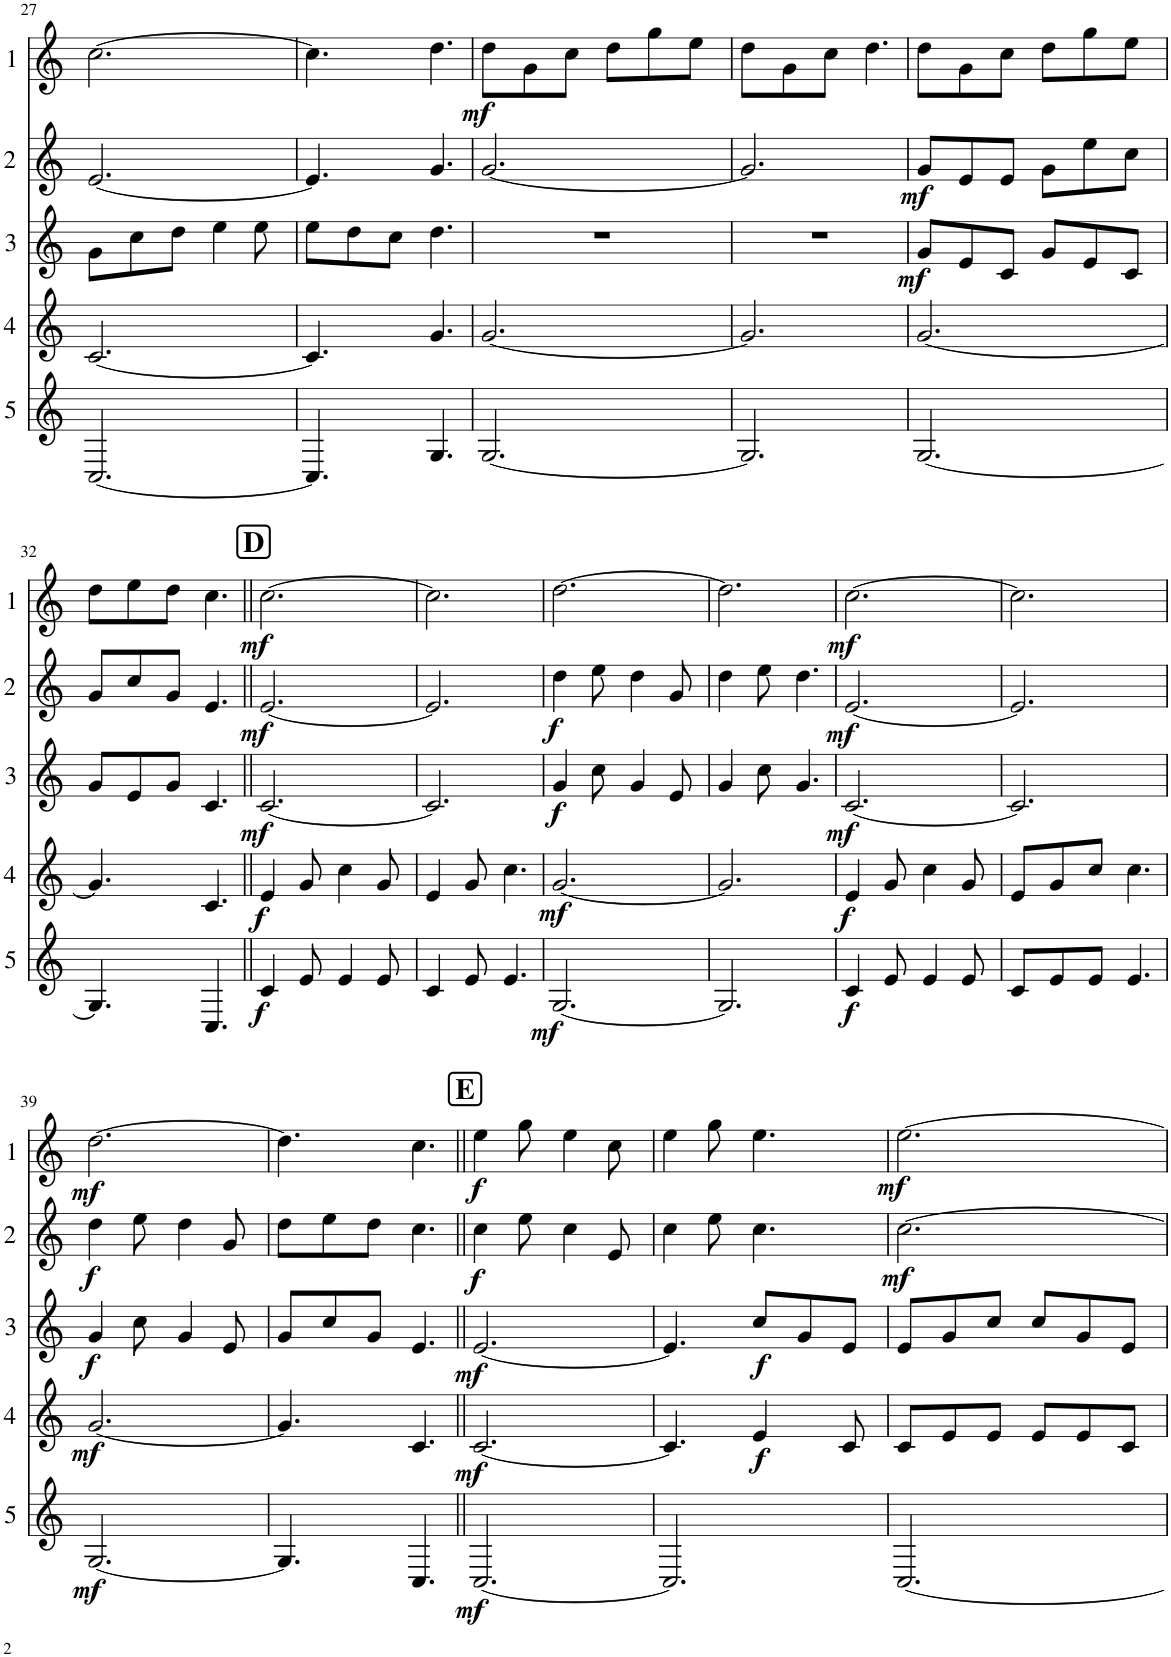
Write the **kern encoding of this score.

**kern	**dynam	**kern	**dynam	**kern	**dynam	**kern	**dynam	**kern	**dynam
*part5	*part5	*part4	*part4	*part3	*part3	*part2	*part2	*part1	*part1
*staff5	*staff5	*staff4	*staff4	*staff3	*staff3	*staff2	*staff2	*staff1	*staff1
*I"5	*	*I"4	*	*I"3	*	*I"2	*	*I"1	*
!!LO:PB:g=z
*clefG2	*	*clefG2	*	*clefG2	*	*clefG2	*	*clefG2	*
*Trd4c7	*	*Trd4c7	*	*Trd4c7	*	*Trd4c7	*	*Trd4c7	*
*k[]	*	*k[]	*	*k[]	*	*k[]	*	*k[]	*
*M6/8	*	*M6/8	*	*M6/8	*	*M6/8	*	*M6/8	*
=27	=27	=27	=27	=27	=27	=27	=27	=27	=27
[2.C/	.	[2.c/	.	8g\L	.	[2.e/	.	[2.cc\	.
.	.	.	.	8cc\	.	.	.	.	.
.	.	.	.	8dd\J	.	.	.	.	.
.	.	.	.	4ee\	.	.	.	.	.
.	.	.	.	8ee\	.	.	.	.	.
=28	=28	=28	=28	=28	=28	=28	=28	=28	=28
4.C/]	.	4.c/]	.	8ee\L	.	4.e/]	.	4.cc\]	.
.	.	.	.	8dd\	.	.	.	.	.
.	.	.	.	8cc\J	.	.	.	.	.
4.G/	.	4.g/	.	4.dd\	.	4.g/	.	4.dd\	.
=29	=29	=29	=29	=29	=29	=29	=29	=29	=29
!	!	!	!	!	!	!	!	!	!LO:DY:b
[2.G/	.	[2.g/	.	2.r	.	[2.g/	.	8dd\L	mf
.	.	.	.	.	.	.	.	8g\	.
.	.	.	.	.	.	.	.	8cc\J	.
.	.	.	.	.	.	.	.	8dd\L	.
.	.	.	.	.	.	.	.	8gg\	.
.	.	.	.	.	.	.	.	8ee\J	.
=30	=30	=30	=30	=30	=30	=30	=30	=30	=30
2.G/]	.	2.g/]	.	2.r	.	2.g/]	.	8dd\L	.
.	.	.	.	.	.	.	.	8g\	.
.	.	.	.	.	.	.	.	8cc\J	.
.	.	.	.	.	.	.	.	4.dd\	.
=31	=31	=31	=31	=31	=31	=31	=31	=31	=31
!	!	!	!	!	!LO:DY:b	!	!LO:DY:b	!	!
[2.G/	.	[2.g/	.	8g/L	mf	8g/L	mf	8dd\L	.
.	.	.	.	8e/	.	8e/	.	8g\	.
.	.	.	.	8c/J	.	8e/J	.	8cc\J	.
.	.	.	.	8g/L	.	8g\L	.	8dd\L	.
.	.	.	.	8e/	.	8ee\	.	8gg\	.
.	.	.	.	8c/J	.	8cc\J	.	8ee\J	.
!!LO:LB:g=z
=32	=32	=32	=32	=32	=32	=32	=32	=32	=32
4.G/]	.	4.g/]	.	8g/L	.	8g/L	.	8dd\L	.
.	.	.	.	8e/	.	8cc/	.	8ee\	.
.	.	.	.	8g/J	.	8g/J	.	8dd\J	.
4.C/	.	4.c/	.	4.c/	.	4.e/	.	4.cc\	.
!!LO:REH:place=s1:a:B:cj:fs=14:t=D
=33||	=33||	=33||	=33||	=33||	=33||	=33||	=33||	=33||	=33||
!	!LO:DY:b	!	!LO:DY:b	!	!LO:DY:b	!	!LO:DY:b	!	!LO:DY:b
4c/	f	4e/	f	[2.c/	mf	[2.e/	mf	[2.cc\	mf
8e/	.	8g/	.	.	.	.	.	.	.
4e/	.	4cc\	.	.	.	.	.	.	.
8e/	.	8g/	.	.	.	.	.	.	.
=34	=34	=34	=34	=34	=34	=34	=34	=34	=34
4c/	.	4e/	.	2.c/]	.	2.e/]	.	2.cc\]	.
8e/	.	8g/	.	.	.	.	.	.	.
4.e/	.	4.cc\	.	.	.	.	.	.	.
=35	=35	=35	=35	=35	=35	=35	=35	=35	=35
!	!LO:DY:b	!	!LO:DY:b	!	!LO:DY:b	!	!LO:DY:b	!	!
[2.G/	mf	[2.g/	mf	4g/	f	4dd\	f	[2.dd\	.
.	.	.	.	8cc\	.	8ee\	.	.	.
.	.	.	.	4g/	.	4dd\	.	.	.
.	.	.	.	8e/	.	8g/	.	.	.
=36	=36	=36	=36	=36	=36	=36	=36	=36	=36
2.G/]	.	2.g/]	.	4g/	.	4dd\	.	2.dd\]	.
.	.	.	.	8cc\	.	8ee\	.	.	.
.	.	.	.	4.g/	.	4.dd\	.	.	.
=37	=37	=37	=37	=37	=37	=37	=37	=37	=37
!	!LO:DY:b	!	!LO:DY:b	!	!LO:DY:b	!	!LO:DY:b	!	!LO:DY:b
4c/	f	4e/	f	[2.c/	mf	[2.e/	mf	[2.cc\	mf
8e/	.	8g/	.	.	.	.	.	.	.
4e/	.	4cc\	.	.	.	.	.	.	.
8e/	.	8g/	.	.	.	.	.	.	.
=38	=38	=38	=38	=38	=38	=38	=38	=38	=38
8c/L	.	8e/L	.	2.c/]	.	2.e/]	.	2.cc\]	.
8e/	.	8g/	.	.	.	.	.	.	.
8e/J	.	8cc/J	.	.	.	.	.	.	.
4.e/	.	4.cc\	.	.	.	.	.	.	.
!!LO:LB:g=z
=39	=39	=39	=39	=39	=39	=39	=39	=39	=39
!	!LO:DY:b	!	!LO:DY:b	!	!LO:DY:b	!	!LO:DY:b	!	!LO:DY:b
[2.G/	mf	[2.g/	mf	4g/	f	4dd\	f	[2.dd\	mf
.	.	.	.	8cc\	.	8ee\	.	.	.
.	.	.	.	4g/	.	4dd\	.	.	.
.	.	.	.	8e/	.	8g/	.	.	.
=40	=40	=40	=40	=40	=40	=40	=40	=40	=40
4.G/]	.	4.g/]	.	8g/L	.	8dd\L	.	4.dd\]	.
.	.	.	.	8cc/	.	8ee\	.	.	.
.	.	.	.	8g/J	.	8dd\J	.	.	.
4.C/	.	4.c/	.	4.e/	.	4.cc\	.	4.cc\	.
!!LO:REH:place=s1:a:B:cj:fs=14:t=E
=41||	=41||	=41||	=41||	=41||	=41||	=41||	=41||	=41||	=41||
!	!LO:DY:b	!	!LO:DY:b	!	!LO:DY:b	!	!LO:DY:b	!	!LO:DY:b
[2.C/	mf	[2.c/	mf	[2.e/	mf	4cc\	f	4ee\	f
.	.	.	.	.	.	8ee\	.	8gg\	.
.	.	.	.	.	.	4cc\	.	4ee\	.
.	.	.	.	.	.	8e/	.	8cc\	.
=42	=42	=42	=42	=42	=42	=42	=42	=42	=42
2.C/]	.	4.c/]	.	4.e/]	.	4cc\	.	4ee\	.
.	.	.	.	.	.	8ee\	.	8gg\	.
!	!	!	!LO:DY:b	!	!LO:DY:b	!	!	!	!
.	.	4e/	f	8cc/L	f	4.cc\	.	4.ee\	.
.	.	.	.	8g/	.	.	.	.	.
.	.	8c/	.	8e/J	.	.	.	.	.
=43	=43	=43	=43	=43	=43	=43	=43	=43	=43
!	!	!	!	!	!	!	!LO:DY:b	!	!LO:DY:b
[2.C/	.	8c/L	.	8e/L	.	[2.cc\	mf	[2.ee\	mf
.	.	8e/	.	8g/	.	.	.	.	.
.	.	8e/J	.	8cc/J	.	.	.	.	.
.	.	8e/L	.	8cc/L	.	.	.	.	.
.	.	8e/	.	8g/	.	.	.	.	.
.	.	8c/J	.	8e/J	.	.	.	.	.
=	=	=	=	=	=	=	=	=	=
*-	*-	*-	*-	*-	*-	*-	*-	*-	*-
